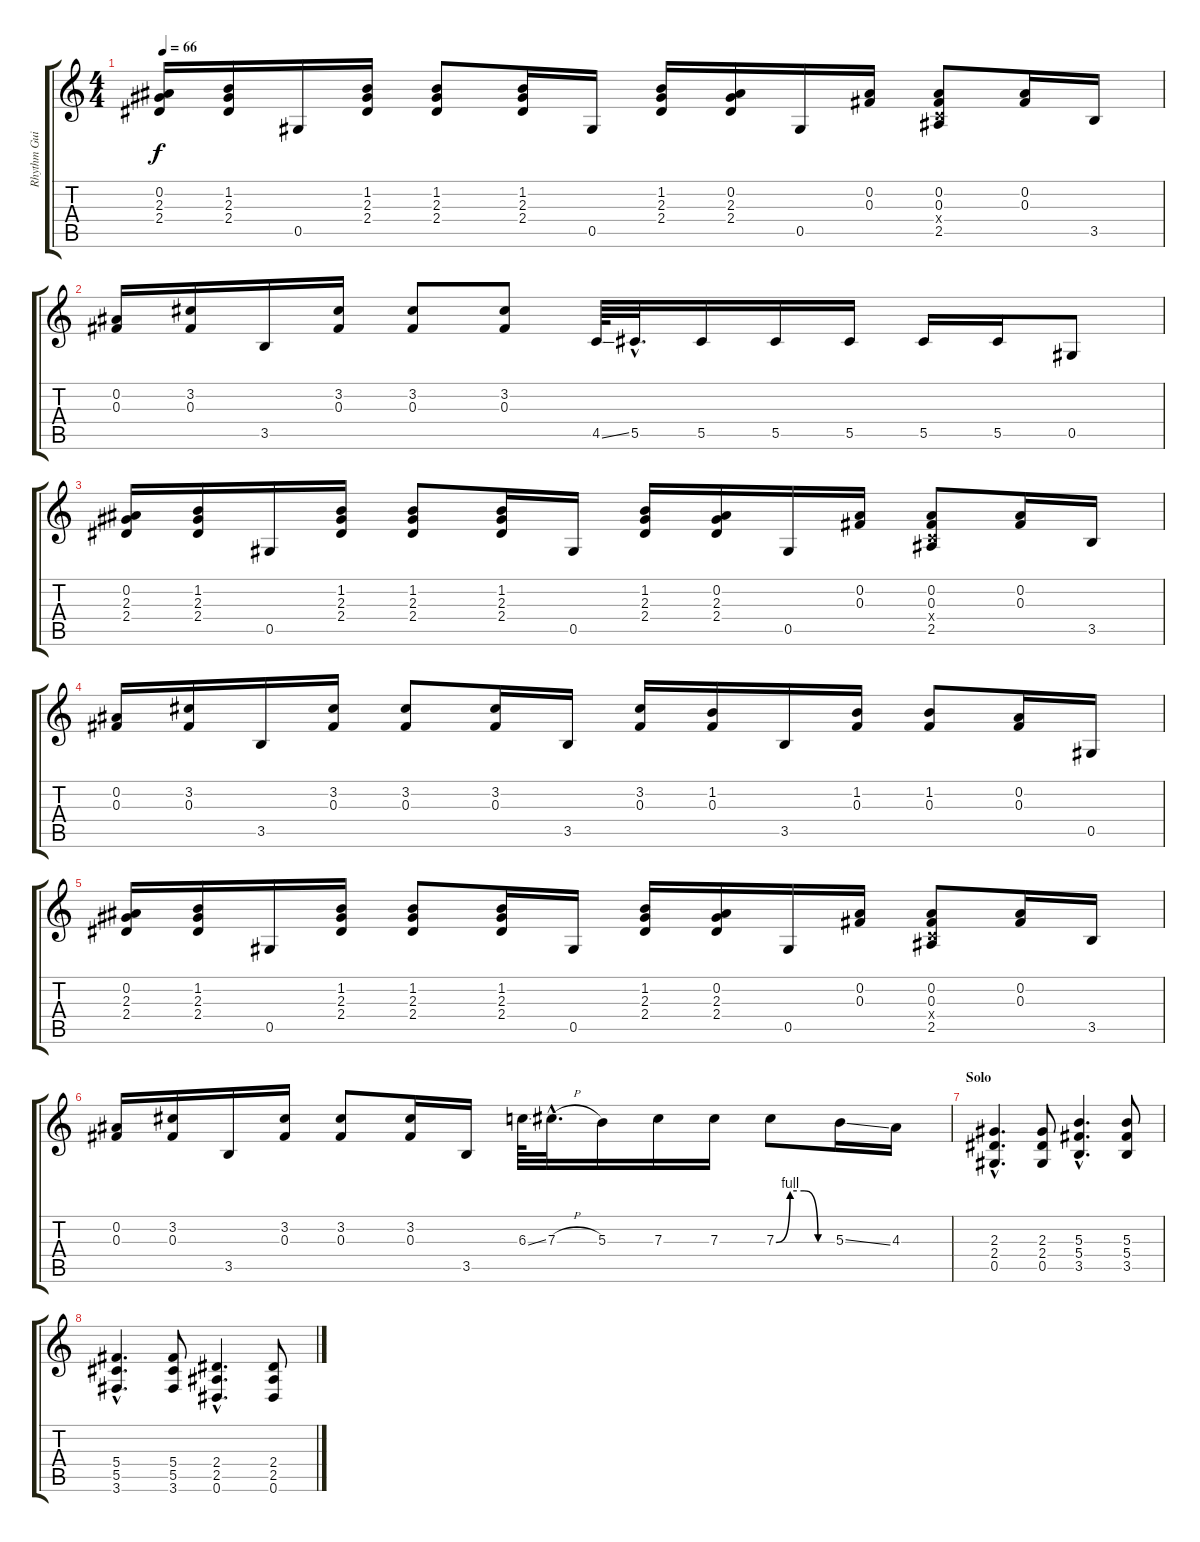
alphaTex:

\track ("Rhythm Guitar (Jaymz)" "Rhythm Gui") {instrument overdrivenguitar}
\staff {score tabs}
\tuning (Eb4 Bb3 Gb3 Db3 Ab2 Eb2) {hide}
\ts (4 4)
\tempo 66
\clef g2
\ks c
(0.2 2.3 2.4).16{dy f} (1.2 2.3 2.4).16 0.5.16 (1.2 2.3 2.4).16 (1.2 2.3 2.4).8 (1.2 2.3 2.4).16 0.5.16 (1.2 2.3 2.4).16 (0.2 2.3 2.4).16 0.5.16 (0.2 0.3).16 (0.2 0.3 -1.4{x} 2.5).8 (0.2 0.3).16 3.5.16 |
(0.2 0.3).16 (3.2 0.3).16 3.5.16 (3.2 0.3).16 (3.2 0.3).8 (3.2 0.3).8 4.5{ss}.64 5.5{hac}.32{d} 5.5.16 5.5.16 5.5.16 5.5.16 5.5.16 0.5.8 |
(0.2 2.3 2.4).16 (1.2 2.3 2.4).16 0.5.16 (1.2 2.3 2.4).16 (1.2 2.3 2.4).8 (1.2 2.3 2.4).16 0.5.16 (1.2 2.3 2.4).16 (0.2 2.3 2.4).16 0.5.16 (0.2 0.3).16 (0.2 0.3 -1.4{x} 2.5).8 (0.2 0.3).16 3.5.16 |
(0.2 0.3).16 (3.2 0.3).16 3.5.16 (3.2 0.3).16 (3.2 0.3).8 (3.2 0.3).16 3.5.16 (3.2 0.3).16 (1.2 0.3).16 3.5.16 (1.2 0.3).16 (1.2 0.3).8 (0.2 0.3).16 0.5.16 |
(0.2 2.3 2.4).16 (1.2 2.3 2.4).16 0.5.16 (1.2 2.3 2.4).16 (1.2 2.3 2.4).8 (1.2 2.3 2.4).16 0.5.16 (1.2 2.3 2.4).16 (0.2 2.3 2.4).16 0.5.16 (0.2 0.3).16 (0.2 0.3 -1.4{x} 2.5).8 (0.2 0.3).16 3.5.16 |
(0.2 0.3).16 (3.2 0.3).16 3.5.16 (3.2 0.3).16 (3.2 0.3).8 (3.2 0.3).16 3.5.16 6.3{ss}.64 7.3{h hac}.32{d} 5.3.16 7.3.16 7.3.16 7.3{be (custom 0 0 15 4 30 4 45 0 60 0)}.8 5.3{ss}.16 4.3.16 |
\section ("" "Solo")
(2.3{hac} 2.4{hac} 0.5{hac}).4{d} (2.3 2.4 0.5).8 (5.3{hac} 5.4{hac} 3.5{hac}).4{d} (5.3 5.4 3.5).8 |
(5.4{hac} 5.5{hac} 3.6{hac}).4{d} (5.4 5.5 3.6).8 (2.4{hac} 2.5{hac} 0.6{hac}).4{d} (2.4 2.5 0.6).8
